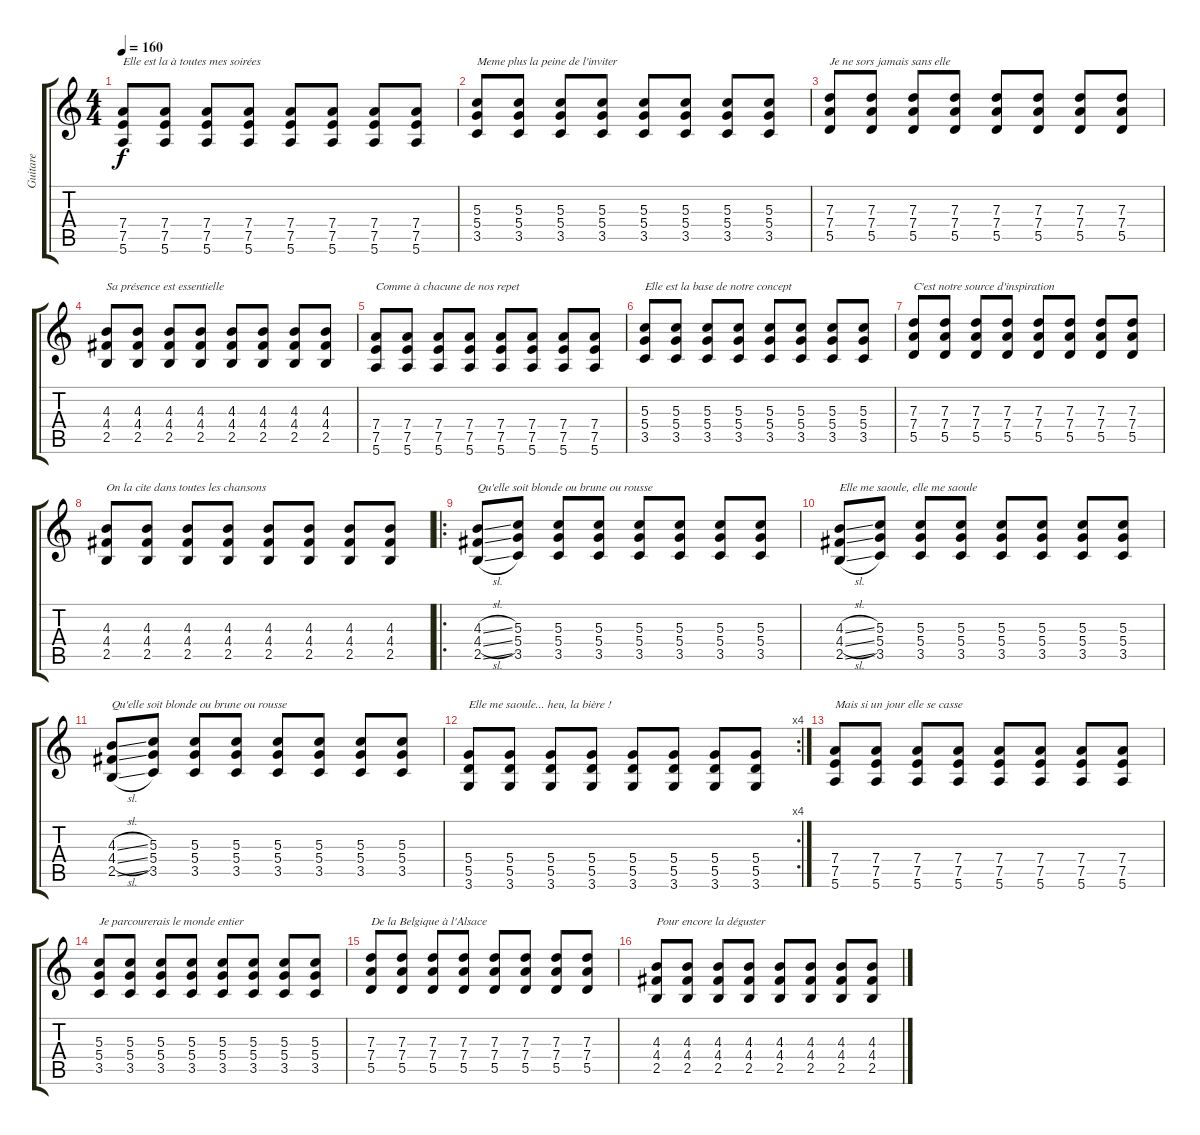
\track ("Guitare" "Guitare") {instrument electricguitarclean}
\staff {score tabs}
\tuning (E4 B3 G3 D3 A2 E2) {hide}
\ts (4 4)
\tempo 160
\clef g2
\ks c
(7.4 7.5 5.6).8{txt "Elle est la à toutes mes soirées" dy f} (7.4 7.5 5.6).8 (7.4 7.5 5.6).8 (7.4 7.5 5.6).8 (7.4 7.5 5.6).8 (7.4 7.5 5.6).8 (7.4 7.5 5.6).8 (7.4 7.5 5.6).8 |
(5.3 5.4 3.5).8{txt "Meme plus la peine de l'inviter"} (5.3 5.4 3.5).8 (5.3 5.4 3.5).8 (5.3 5.4 3.5).8 (5.3 5.4 3.5).8 (5.3 5.4 3.5).8 (5.3 5.4 3.5).8 (5.3 5.4 3.5).8 |
(7.3 7.4 5.5).8{txt "Je ne sors jamais sans elle"} (7.3 7.4 5.5).8 (7.3 7.4 5.5).8 (7.3 7.4 5.5).8 (7.3 7.4 5.5).8 (7.3 7.4 5.5).8 (7.3 7.4 5.5).8 (7.3 7.4 5.5).8 |
(4.3 4.4 2.5).8{txt "Sa présence est essentielle"} (4.3 4.4 2.5).8 (4.3 4.4 2.5).8 (4.3 4.4 2.5).8 (4.3 4.4 2.5).8 (4.3 4.4 2.5).8 (4.3 4.4 2.5).8 (4.3 4.4 2.5).8 |
(7.4 7.5 5.6).8{txt "Comme à chacune de nos repet"} (7.4 7.5 5.6).8 (7.4 7.5 5.6).8 (7.4 7.5 5.6).8 (7.4 7.5 5.6).8 (7.4 7.5 5.6).8 (7.4 7.5 5.6).8 (7.4 7.5 5.6).8 |
(5.3 5.4 3.5).8{txt "Elle est la base de notre concept"} (5.3 5.4 3.5).8 (5.3 5.4 3.5).8 (5.3 5.4 3.5).8 (5.3 5.4 3.5).8 (5.3 5.4 3.5).8 (5.3 5.4 3.5).8 (5.3 5.4 3.5).8 |
(7.3 7.4 5.5).8{txt "C'est notre source d'inspiration"} (7.3 7.4 5.5).8 (7.3 7.4 5.5).8 (7.3 7.4 5.5).8 (7.3 7.4 5.5).8 (7.3 7.4 5.5).8 (7.3 7.4 5.5).8 (7.3 7.4 5.5).8 |
(4.3 4.4 2.5).8{txt "On la cite dans toutes les chansons"} (4.3 4.4 2.5).8 (4.3 4.4 2.5).8 (4.3 4.4 2.5).8 (4.3 4.4 2.5).8 (4.3 4.4 2.5).8 (4.3 4.4 2.5).8 (4.3 4.4 2.5).8 |
\ro
(4.3{sl} 4.4{sl} 2.5{sl}).8{txt "Qu'elle soit blonde ou brune ou rousse"} (5.3 5.4 3.5).8 (5.3 5.4 3.5).8 (5.3 5.4 3.5).8 (5.3 5.4 3.5).8 (5.3 5.4 3.5).8 (5.3 5.4 3.5).8 (5.3 5.4 3.5).8 |
(4.3{sl} 4.4{sl} 2.5{sl}).8{txt "Elle me saoule, elle me saoule"} (5.3 5.4 3.5).8 (5.3 5.4 3.5).8 (5.3 5.4 3.5).8 (5.3 5.4 3.5).8 (5.3 5.4 3.5).8 (5.3 5.4 3.5).8 (5.3 5.4 3.5).8 |
(4.3{sl} 4.4{sl} 2.5{sl}).8{txt "Qu'elle soit blonde ou brune ou rousse"} (5.3 5.4 3.5).8 (5.3 5.4 3.5).8 (5.3 5.4 3.5).8 (5.3 5.4 3.5).8 (5.3 5.4 3.5).8 (5.3 5.4 3.5).8 (5.3 5.4 3.5).8 |
\rc 4
(5.4 5.5 3.6).8{txt "Elle me saoule... heu, la bière !"} (5.4 5.5 3.6).8 (5.4 5.5 3.6).8 (5.4 5.5 3.6).8 (5.4 5.5 3.6).8 (5.4 5.5 3.6).8 (5.4 5.5 3.6).8 (5.4 5.5 3.6).8 |
(7.4 7.5 5.6).8{txt "Mais si un jour elle se casse"} (7.4 7.5 5.6).8 (7.4 7.5 5.6).8 (7.4 7.5 5.6).8 (7.4 7.5 5.6).8 (7.4 7.5 5.6).8 (7.4 7.5 5.6).8 (7.4 7.5 5.6).8 |
(5.3 5.4 3.5).8{txt "Je parcourerais le monde entier"} (5.3 5.4 3.5).8 (5.3 5.4 3.5).8 (5.3 5.4 3.5).8 (5.3 5.4 3.5).8 (5.3 5.4 3.5).8 (5.3 5.4 3.5).8 (5.3 5.4 3.5).8 |
(7.3 7.4 5.5).8{txt "De la Belgique à l'Alsace"} (7.3 7.4 5.5).8 (7.3 7.4 5.5).8 (7.3 7.4 5.5).8 (7.3 7.4 5.5).8 (7.3 7.4 5.5).8 (7.3 7.4 5.5).8 (7.3 7.4 5.5).8 |
(4.3 4.4 2.5).8{txt "Pour encore la déguster"} (4.3 4.4 2.5).8 (4.3 4.4 2.5).8 (4.3 4.4 2.5).8 (4.3 4.4 2.5).8 (4.3 4.4 2.5).8 (4.3 4.4 2.5).8 (4.3 4.4 2.5).8
